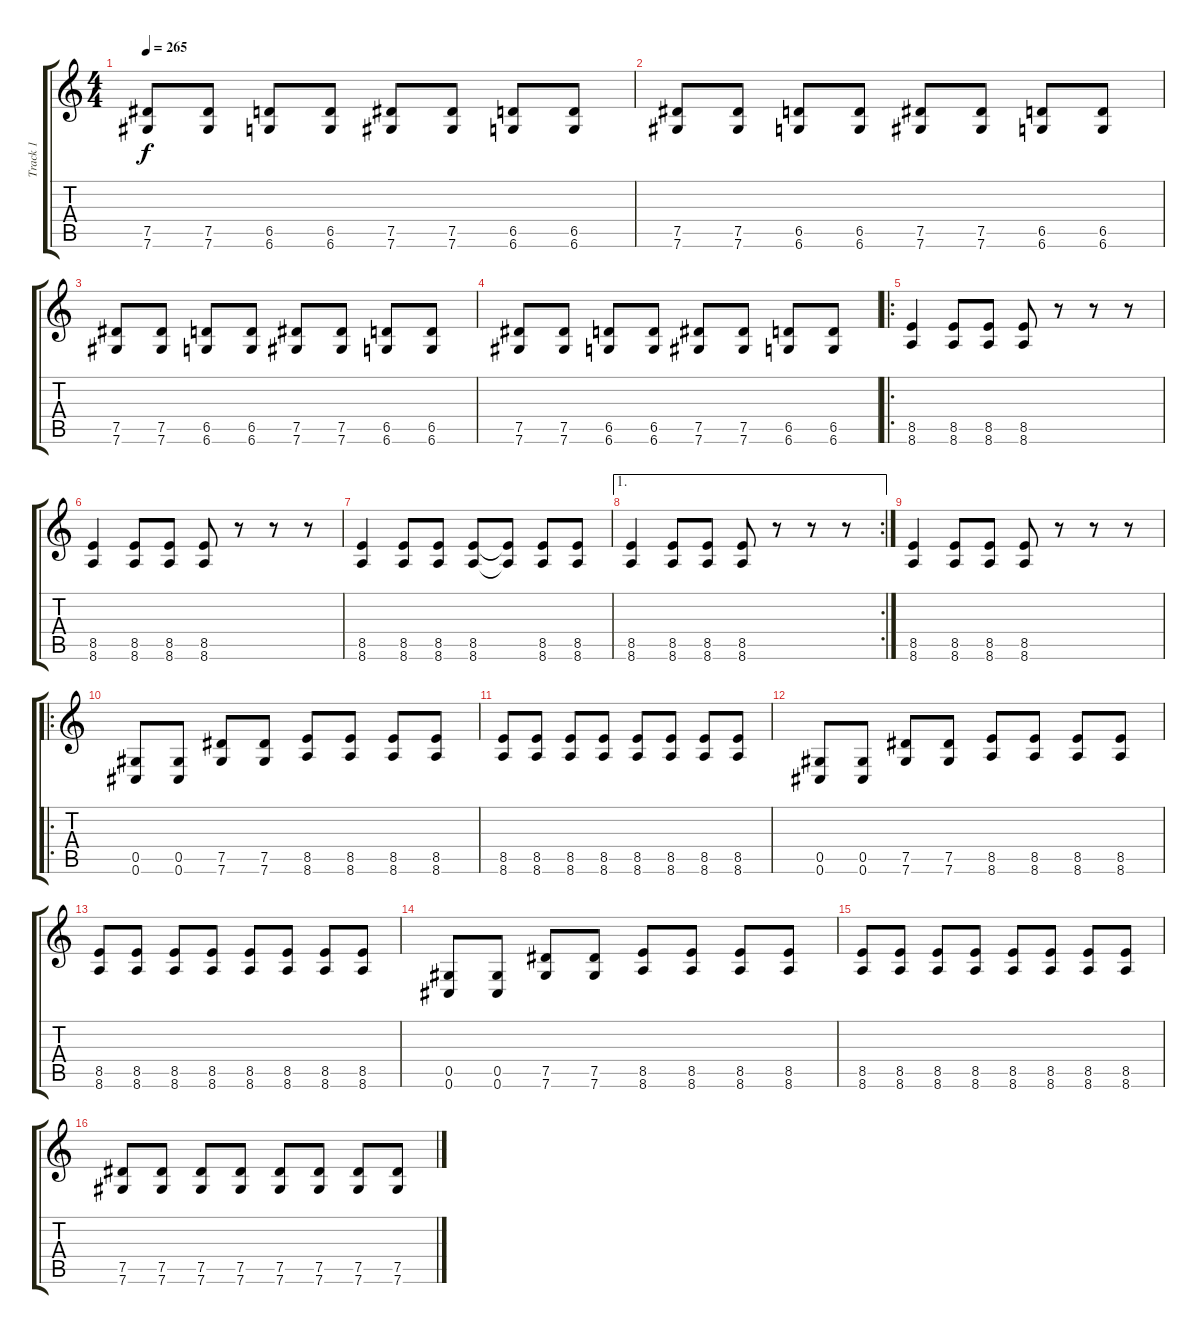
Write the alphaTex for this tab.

\track ("Track 1" "Track 1") {instrument distortionguitar}
\staff {score tabs}
\tuning (Eb4 Bb3 Gb3 Db3 Ab2 Db2) {hide}
\ts (4 4)
\tempo 265
\clef g2
\ks c
(7.5 7.6).8{dy f} (7.5 7.6).8 (6.5 6.6).8 (6.5 6.6).8 (7.5 7.6).8 (7.5 7.6).8 (6.5 6.6).8 (6.5 6.6).8 |
(7.5 7.6).8 (7.5 7.6).8 (6.5 6.6).8 (6.5 6.6).8 (7.5 7.6).8 (7.5 7.6).8 (6.5 6.6).8 (6.5 6.6).8 |
(7.5 7.6).8 (7.5 7.6).8 (6.5 6.6).8 (6.5 6.6).8 (7.5 7.6).8 (7.5 7.6).8 (6.5 6.6).8 (6.5 6.6).8 |
(7.5 7.6).8 (7.5 7.6).8 (6.5 6.6).8 (6.5 6.6).8 (7.5 7.6).8 (7.5 7.6).8 (6.5 6.6).8 (6.5 6.6).8 |
\ro
(8.5 8.6).4 (8.5 8.6).8 (8.5 8.6).8 (8.5 8.6).8 r.8 r.8 r.8 |
(8.5 8.6).4 (8.5 8.6).8 (8.5 8.6).8 (8.5 8.6).8 r.8 r.8 r.8 |
(8.5 8.6).4 (8.5 8.6).8 (8.5 8.6).8 (8.5 8.6).8 (8.5{t} 8.6{t}).8 (8.5 8.6).8 (8.5 8.6).8 |
\ae 1
\rc 2
(8.5 8.6).4 (8.5 8.6).8 (8.5 8.6).8 (8.5 8.6).8 r.8 r.8 r.8 |
(8.5 8.6).4 (8.5 8.6).8 (8.5 8.6).8 (8.5 8.6).8 r.8 r.8 r.8 |
\ro
(0.5 0.6).8 (0.5 0.6).8 (7.5 7.6).8 (7.5 7.6).8 (8.5 8.6).8 (8.5 8.6).8 (8.5 8.6).8 (8.5 8.6).8 |
(8.5 8.6).8 (8.5 8.6).8 (8.5 8.6).8 (8.5 8.6).8 (8.5 8.6).8 (8.5 8.6).8 (8.5 8.6).8 (8.5 8.6).8 |
(0.5 0.6).8 (0.5 0.6).8 (7.5 7.6).8 (7.5 7.6).8 (8.5 8.6).8 (8.5 8.6).8 (8.5 8.6).8 (8.5 8.6).8 |
(8.5 8.6).8 (8.5 8.6).8 (8.5 8.6).8 (8.5 8.6).8 (8.5 8.6).8 (8.5 8.6).8 (8.5 8.6).8 (8.5 8.6).8 |
(0.5 0.6).8 (0.5 0.6).8 (7.5 7.6).8 (7.5 7.6).8 (8.5 8.6).8 (8.5 8.6).8 (8.5 8.6).8 (8.5 8.6).8 |
(8.5 8.6).8 (8.5 8.6).8 (8.5 8.6).8 (8.5 8.6).8 (8.5 8.6).8 (8.5 8.6).8 (8.5 8.6).8 (8.5 8.6).8 |
(7.5 7.6).8 (7.5 7.6).8 (7.5 7.6).8 (7.5 7.6).8 (7.5 7.6).8 (7.5 7.6).8 (7.5 7.6).8 (7.5 7.6).8
